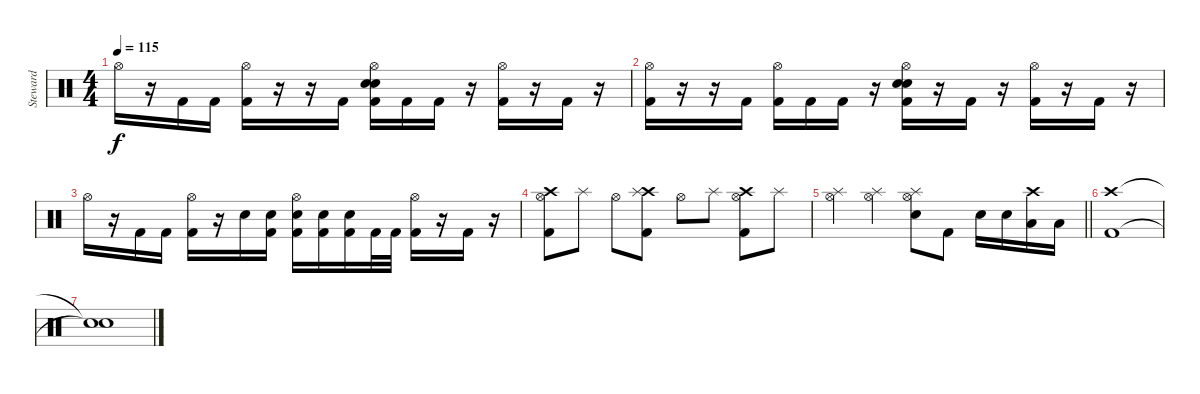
\track ("Steward" "Steward") {instrument percussion}
\staff {score}
\articulation defaults
\ts (4 4)
\tempo 115
\clef neutral
\ks c "Hi-Hat (open)".16{dy f}
r.16 "Kick (hit) 2".16 "Kick (hit) 2".16 ("Kick (hit) 2" "Hi-Hat (open)").16 r.16 r.16 "Kick (hit) 2".16 ("Electric Snare (hit)" "Electric Snare (hit)" "Kick (hit) 2" "Hi-Hat (open)").16 "Kick (hit) 2".16 "Kick (hit) 2".16 r.16 ("Kick (hit) 2" "Hi-Hat (open)").16 r.16 "Kick (hit) 2".16 r.16 |
("Kick (hit) 2" "Hi-Hat (open)").16 r.16 r.16 "Kick (hit) 2".16 ("Kick (hit) 2" "Hi-Hat (open)").16 "Kick (hit) 2".16 "Kick (hit) 2".16 r.16 ("Electric Snare (hit)" "Electric Snare (hit)" "Kick (hit) 2" "Hi-Hat (open)").16 r.16 "Kick (hit) 2".16 r.16 ("Kick (hit) 2" "Hi-Hat (open)").16 r.16 "Kick (hit) 2".16 r.16 |
"Hi-Hat (open)".16 r.16 "Kick (hit) 2".16 "Kick (hit) 2".16 ("Kick (hit) 2" "Hi-Hat (open)").16 r.16 "Electric Snare (hit)".16 ("Electric Snare (hit)" "Kick (hit) 2").16 ("Electric Snare (hit)" "Kick (hit) 2" "Hi-Hat (open)").16 ("Electric Snare (hit)" "Kick (hit) 2").16 ("Electric Snare (hit)" "Kick (hit) 2").16 "Kick (hit) 2".32 "Kick (hit) 2".32 ("Kick (hit) 2" "Hi-Hat (open)").16 r.16 "Kick (hit) 2".16 r.16 |
("Crash high (hit)" "Kick (hit) 2" "Hi-Hat (open)").8 "Splash (hit)".8 "Hi-Hat (open)".8 ("Crash high (hit)" "Kick (hit) 2" "Splash (hit)").8 "Hi-Hat (open)".8 "Splash (hit)".8 ("Crash high (hit)" "Kick (hit) 2" "Hi-Hat (open)").8 "Splash (hit)".8 |
\barLineRight lightlight
("Splash (hit)" "Hi-Hat (open)").4 ("Splash (hit)" "Hi-Hat (open)").4 ("Electric Snare (hit)" "Splash (hit)" "Hi-Hat (open)").8 "Kick (hit) 2".8 "Electric Snare (hit)".16 "Electric Snare (hit)".16 ("Crash high (hit)" "Low Floor Tom (hit)").16 "Low Floor Tom (hit)".16 |
("Crash high (hit)" "Kick (hit) 2").1 |
("Snare (hit)"{t} "Snare (hit)"{t}).1
